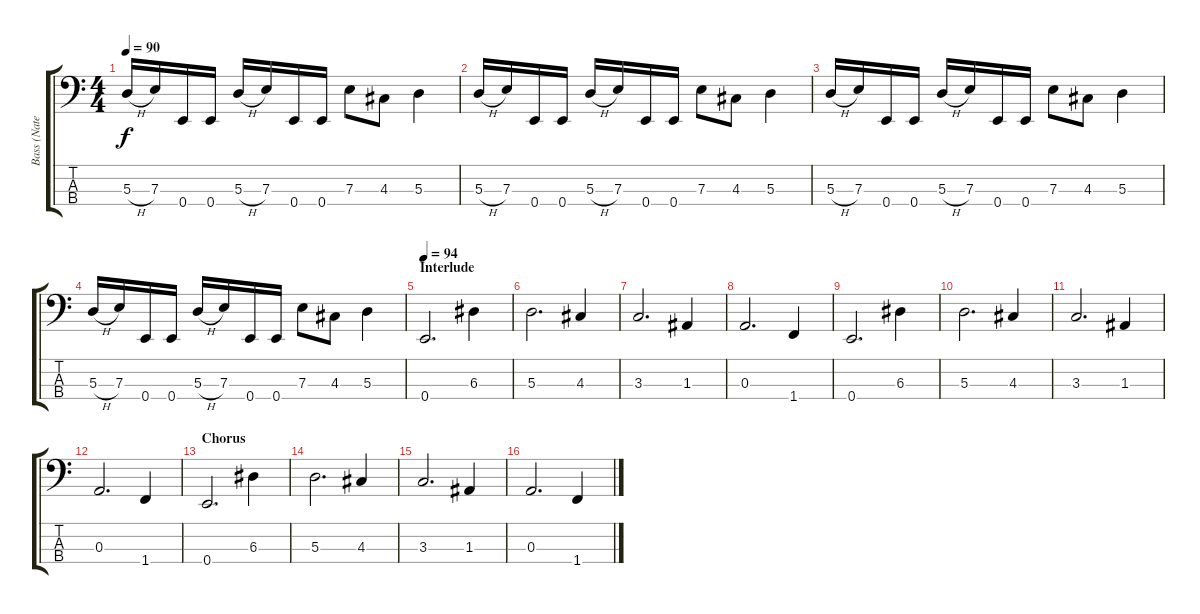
\track ("Bass (Nate)" "Bass (Nate") {instrument electricbassfinger}
\staff {score tabs}
\tuning (G2 D2 A1 E1) {hide}
\ts (4 4)
\tempo 90
\clef f4
\ks c
5.3{h}.16{dy f} 7.3.16 0.4.16 0.4.16 5.3{h}.16 7.3.16 0.4.16 0.4.16 7.3.8 4.3.8 5.3.4 |
5.3{h}.16 7.3.16 0.4.16 0.4.16 5.3{h}.16 7.3.16 0.4.16 0.4.16 7.3.8 4.3.8 5.3.4 |
5.3{h}.16 7.3.16 0.4.16 0.4.16 5.3{h}.16 7.3.16 0.4.16 0.4.16 7.3.8 4.3.8 5.3.4 |
5.3{h}.16 7.3.16 0.4.16 0.4.16 5.3{h}.16 7.3.16 0.4.16 0.4.16 7.3.8 4.3.8 5.3.4 |
\section ("" "Interlude")
\tempo 94
0.4.2{d} 6.3.4 |
5.3.2{d} 4.3.4 |
3.3.2{d} 1.3.4 |
0.3.2{d} 1.4.4 |
0.4.2{d} 6.3.4 |
5.3.2{d} 4.3.4 |
3.3.2{d} 1.3.4 |
0.3.2{d} 1.4.4 |
\section ("" "Chorus")
0.4.2{d} 6.3.4 |
5.3.2{d} 4.3.4 |
3.3.2{d} 1.3.4 |
0.3.2{d} 1.4.4
